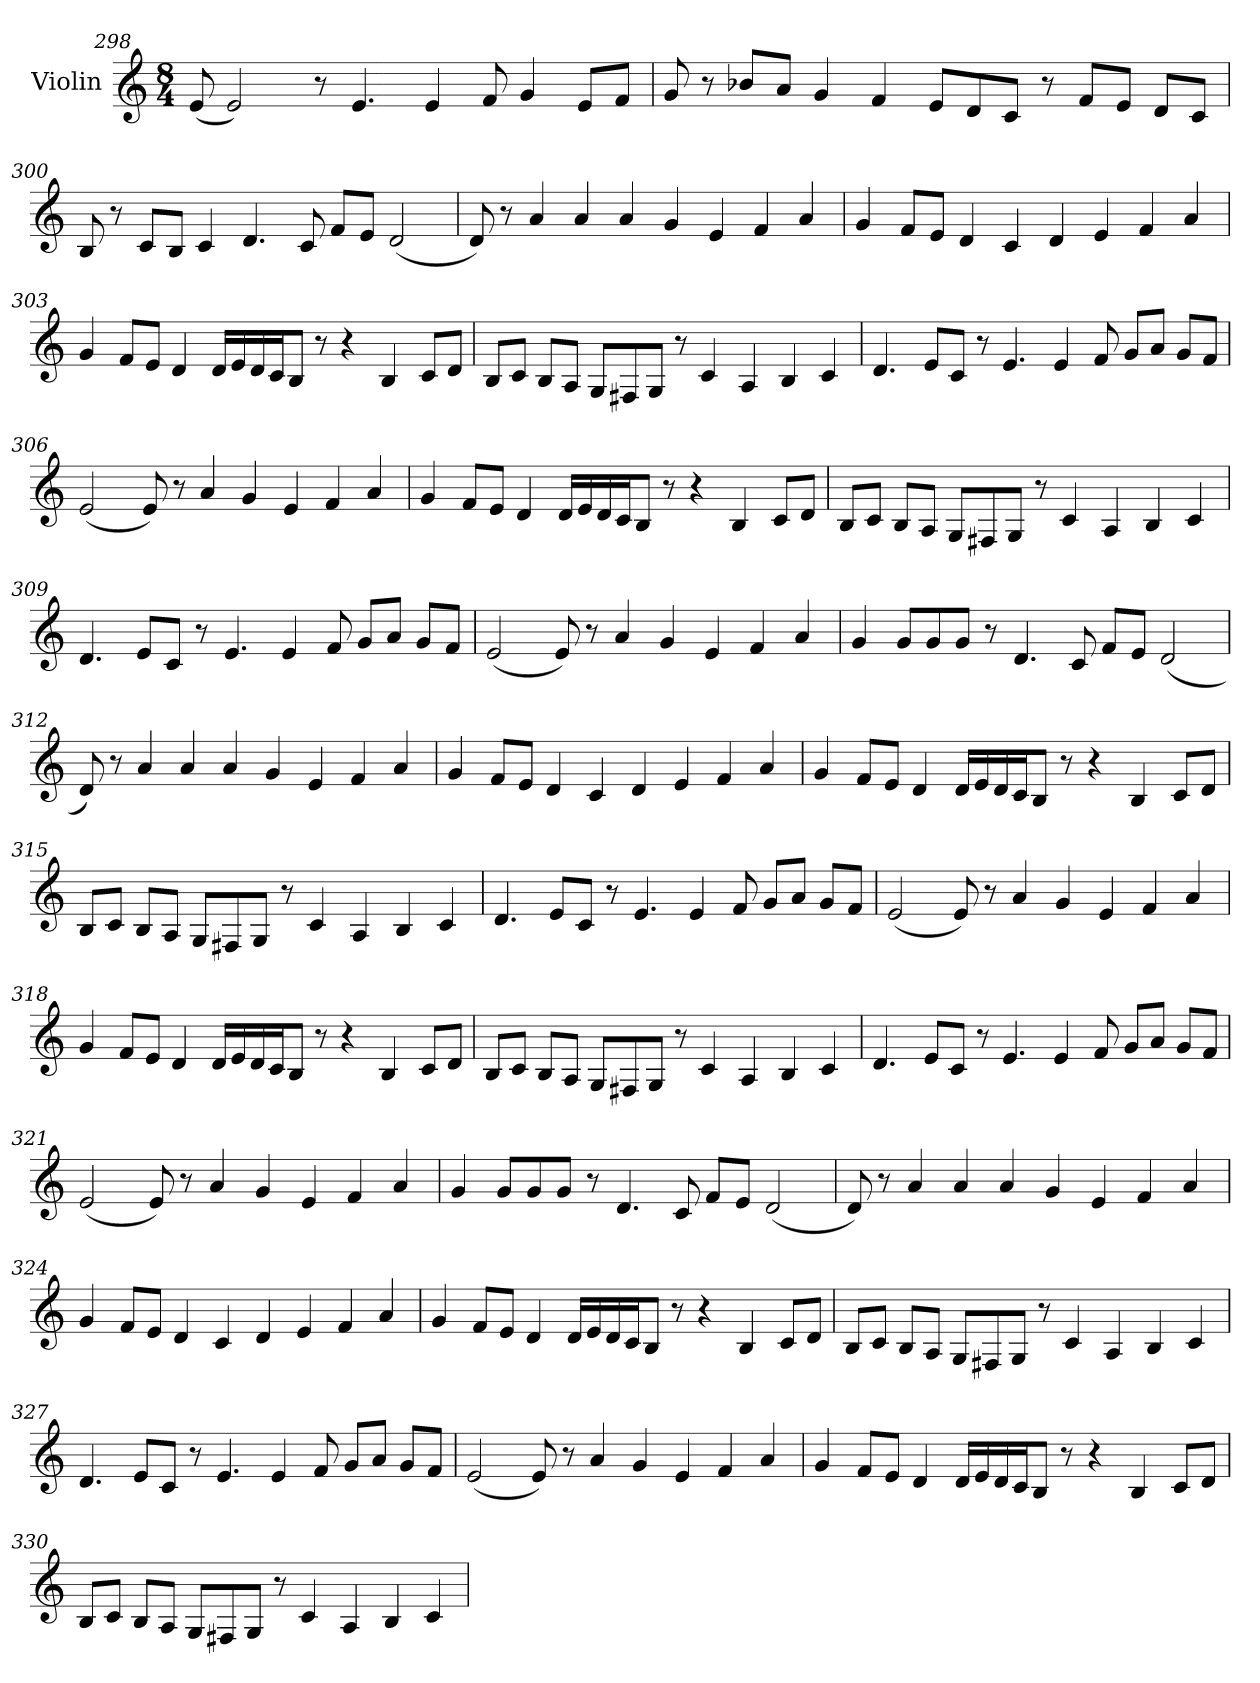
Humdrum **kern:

**kern
*part1
*staff1
*I"Violin
*clefG2
*k[]
*M8/4
=298
(<8e/
2e/)
8r
4.e/
4e/
8f/
4g/
8e/L
8f/J
!!LO:LB:g=z
=299
8g/
8r
8b-X/L
8a/J
4g/
4f/
8e/L
8d/
8c/J
8r
8f/L
8e/J
8d/L
8c/J
=300
8B/
8r
8c/L
8B/J
4c/
4.d/
8c/
8f/L
8e/J
(<2d/
!!LO:LB:g=z
=301
8d/)
8r
4a/
4a/
4a/
4g/
4e/
4f/
4a/
=302
4g/
8f/L
8e/J
4d/
4c/
4d/
4e/
4f/
4a/
!!LO:LB:g=z
=303
4g/
8f/L
8e/J
4d/
16d/LL
16e/
16d/
16c/J
8B/J
8r
4r
4B/
8c/L
8d/J
=304
8B/L
8c/J
8B/L
8A/J
8G/L
8F#X/
8G/J
8r
4c/
4A/
4B/
4c/
!!LO:LB:g=z
=305
4.d/
8e/L
8c/J
8r
4.e/
4e/
8f/
8g/L
8a/J
8g/L
8f/J
=306
(<2e/
8e/)
8r
4a/
4g/
4e/
4f/
4a/
!!LO:LB:g=z
=307
4g/
8f/L
8e/J
4d/
16d/LL
16e/
16d/
16c/J
8B/J
8r
4r
4B/
8c/L
8d/J
=308
8B/L
8c/J
8B/L
8A/J
8G/L
8F#X/
8G/J
8r
4c/
4A/
4B/
4c/
!!LO:PB:g=z
=309
4.d/
8e/L
8c/J
8r
4.e/
4e/
8f/
8g/L
8a/J
8g/L
8f/J
=310
(<2e/
8e/)
8r
4a/
4g/
4e/
4f/
4a/
=311
4g/
8g/L
8g/
8g/J
8r
4.d/
8c/
8f/L
8e/J
(<2d/
!!LO:LB:g=z
=312
8d/)
8r
4a/
4a/
4a/
4g/
4e/
4f/
4a/
=313
4g/
8f/L
8e/J
4d/
4c/
4d/
4e/
4f/
4a/
!!LO:LB:g=z
=314
4g/
8f/L
8e/J
4d/
16d/LL
16e/
16d/
16c/J
8B/J
8r
4r
4B/
8c/L
8d/J
=315
8B/L
8c/J
8B/L
8A/J
8G/L
8F#X/
8G/J
8r
4c/
4A/
4B/
4c/
!!LO:LB:g=z
=316
4.d/
8e/L
8c/J
8r
4.e/
4e/
8f/
8g/L
8a/J
8g/L
8f/J
=317
(<2e/
8e/)
8r
4a/
4g/
4e/
4f/
4a/
!!LO:LB:g=z
=318
4g/
8f/L
8e/J
4d/
16d/LL
16e/
16d/
16c/J
8B/J
8r
4r
4B/
8c/L
8d/J
=319
8B/L
8c/J
8B/L
8A/J
8G/L
8F#X/
8G/J
8r
4c/
4A/
4B/
4c/
!!LO:LB:g=z
=320
4.d/
8e/L
8c/J
8r
4.e/
4e/
8f/
8g/L
8a/J
8g/L
8f/J
=321
(<2e/
8e/)
8r
4a/
4g/
4e/
4f/
4a/
=322
4g/
8g/L
8g/
8g/J
8r
4.d/
8c/
8f/L
8e/J
(<2d/
!!LO:LB:g=z
=323
8d/)
8r
4a/
4a/
4a/
4g/
4e/
4f/
4a/
=324
4g/
8f/L
8e/J
4d/
4c/
4d/
4e/
4f/
4a/
!!LO:LB:g=z
=325
4g/
8f/L
8e/J
4d/
16d/LL
16e/
16d/
16c/J
8B/J
8r
4r
4B/
8c/L
8d/J
=326
8B/L
8c/J
8B/L
8A/J
8G/L
8F#X/
8G/J
8r
4c/
4A/
4B/
4c/
!!LO:PB:g=z
=327
4.d/
8e/L
8c/J
8r
4.e/
4e/
8f/
8g/L
8a/J
8g/L
8f/J
=328
(<2e/
8e/)
8r
4a/
4g/
4e/
4f/
4a/
!!LO:LB:g=z
=329
4g/
8f/L
8e/J
4d/
16d/LL
16e/
16d/
16c/J
8B/J
8r
4r
4B/
8c/L
8d/J
=330
8B/L
8c/J
8B/L
8A/J
8G/L
8F#X/
8G/J
8r
4c/
4A/
4B/
4c/
=
*-
